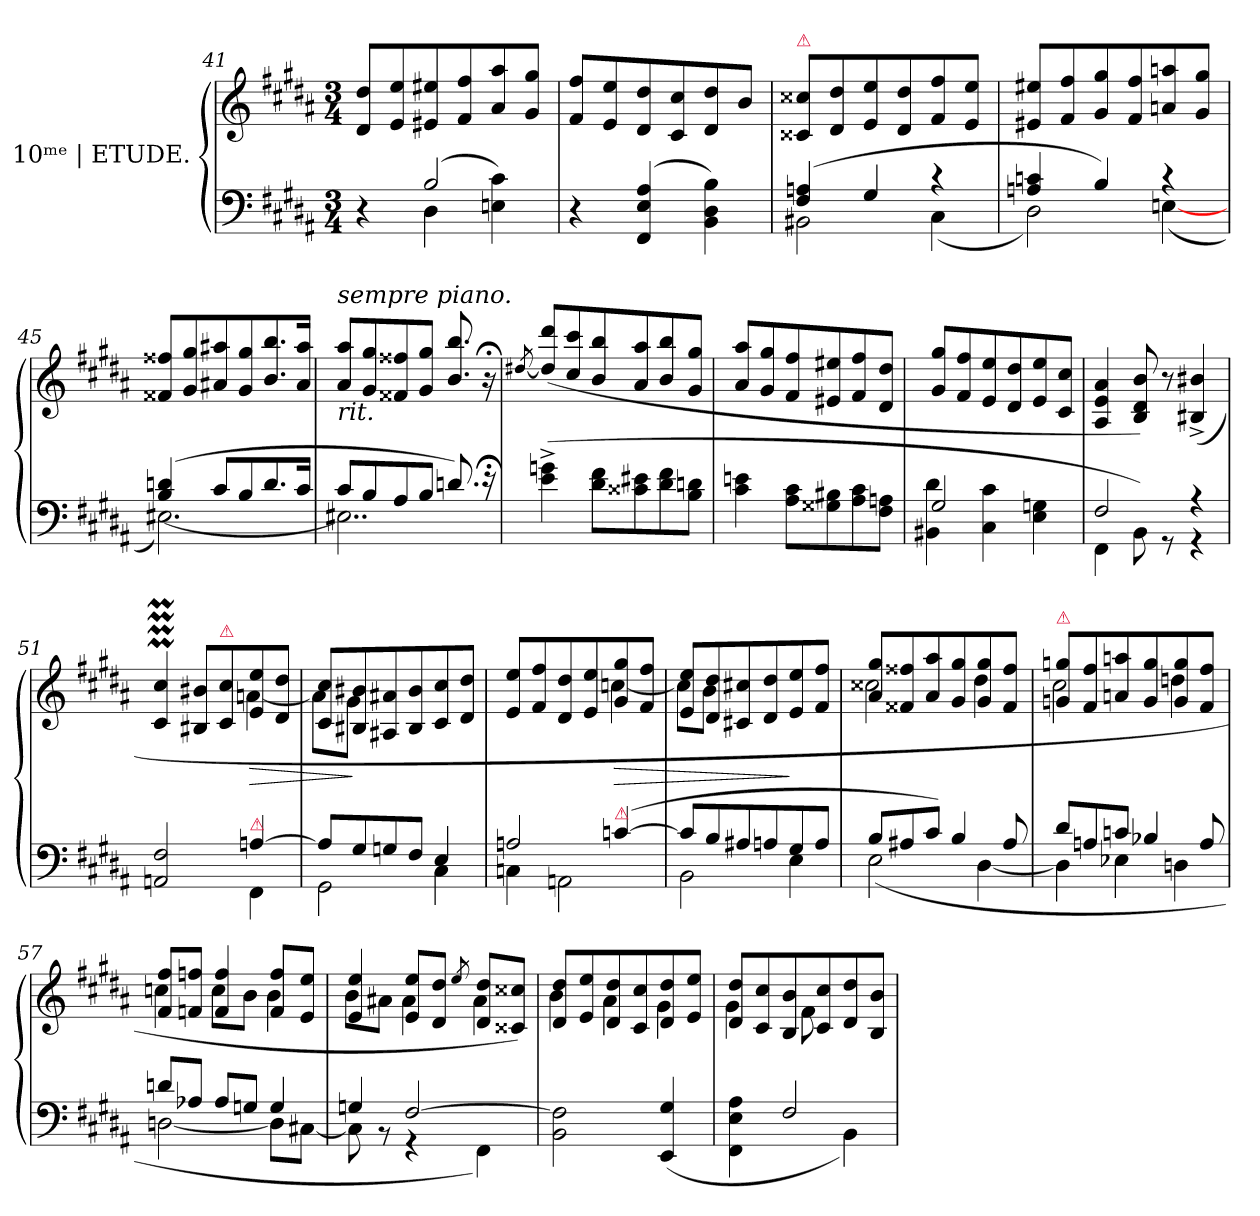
**kern	**kern	**dynam
*part1	*part1	*part1
*staff2	*staff1	*staff1/2
*I"10ᵐᵉ | ETUDE.	*	*
*clefF4	*clefG2	*
*k[f#c#g#d#a#]	*k[f#c#g#d#a#]	*
*M3/4	*M3/4	*
=41	=41	=41
*^	*	*
4rcyy	4r	8d#/ 8dd#/L	.
.	.	8e/ 8ee/	.
(2B	4D#	8e#X/ 8ee#X/	.
.	.	8f#/ 8ff#/	.
.	4En 4c#)	8a#/ 8aa#/	.
.	.	8g#/ 8gg#/J	.
*v	*v	*	*
=42	=42	=42
4r	8f# 8ff#L	.
.	8e 8ee	.
(4FF# 4E 4A#	8d# 8dd#	.
.	8c# 8cc#	.
4BB 4D# 4B)	8d# 8dd#	.
.	8bJ	.
=43	=43	=43
*^	*	*
!	!	!LO:TX:a:color=crimson:t=⚠	!
(>4F# 4An	2BB#X	8c##X 8cc##XL	.
.	.	8d# 8dd#	.
4G#	.	8e 8ee	.
.	.	8d# 8dd#	.
4rc	(>4C#	8f# 8ff#	.
.	.	8e 8eeJ	.
=44	=44	=44	=44
4An 4cn	2D#)	8e#X/ 8ee#X/L	.
.	.	8f#/ 8ff#/	.
4B)	.	8g#/ 8gg#/	.
.	.	8f#/ 8ff#/	.
4rc	(>[4En	8an/ 8aan/	.
.	.	8g#/ 8gg#/J	.
=45	=45	=45	=45
(4B 4dn	[2.E#X)	8f##X/ 8ff##X/L	.
.	.	8g#/ 8gg#/	.
8c#L	.	8a#X/ 8aa#X/	.
8B	.	8g#/ 8gg#/	.
8.d	.	8.b/ 8.bb/	.
16c#Jk	.	16a#/ 16aa#/Jk	.
=46	=46	=46	=46
!	!	!LO:TX:a:i:t=sempre piano.	!
!	!	!LO:TX:b:i:t=rit.	!
!	!LO:N:vis=2..	!	!
8c#L	2.E#X]	8a#/ 8aa#/L	.
8B	.	8g#/ 8gg#/	.
8A#	.	8f##X/ 8ff##X/	.
8BJ	.	8g#/ 8gg#/J	.
8.dn)	.	8.b/ 8.bb/	.
16r;<	.	16r;<	.
*v	*v	*	*
=47	=47	=47
.	[8qdd#X/	.
(<4e^<\ 4gn^<\	(>8dd#]/ 8ddd#/L	.
.	8cc#/ 8ccc#/	.
8d#\ 8f#\L	8b/ 8bb/	.
8c##X 8e#X	8a#/ 8aa#/	.
8d#\ 8f#\	8b/ 8bb/	.
8B\ 8dn\J	8g#/ 8gg#/J	.
=48	=48	=48
4c#\ 4en\	8a#/ 8aa#/L	.
.	8g#/ 8gg#/	.
8A# 8c#L	8f#/ 8ff#/	.
8G##X 8B#X	8e#X/ 8ee#X/	.
8A# 8c#	8f#/ 8ff#/	.
8F# 8AnJ	8d#/ 8dd#/J	.
=49	=49	=49
*^	*	*
2G#	4BB#X 4d#	8g# 8gg#L	.
.	.	8f# 8ff#	.
.	4C# 4c#	8e 8ee	.
.	.	8d# 8dd#	.
4rgyy	4E 4Gn	8e 8ee	.
.	.	8c# 8cc#J	.
=50	=50	=50	=50
2F#	4FF#	4A# 4e 4a#	.
.	8BB)	8B 8d# 8b)	.
.	8r	8r	.
4r	4r	(>4B#X^< 4b#X^<	.
=51	=51	=51	=51
*	*	*^	*
2AAn 2F#	2ryy	4c#M 4cc#M	2rFyy	.
.	.	8B#X 8b#XL	.	.
!	!	!LO:TX:a:color=crimson:t=⚠	!	!
.	.	8c# 8cc#	.	.
!LO:TX:a:color=crimson:t=⚠	!	!	!	!
!	!	!	!	!LO:HP:b
[4An	4FF#	8e 8ee	[4an	>
.	.	8d# 8dd#J	.	.
=52	=52	=52	=52	=52
8AnL]	2GG#	8c# 8cc#L	8anL]	.
8G#	.	8B#X 8b#X	8g#J	]
8Gn	.	8A#X 8a#X	2rFyy	.
8F#J	.	8B# 8b#	.	.
4E	4C#	8c# 8cc#	.	.
.	.	8d# 8dd#J	.	.
=53	=53	=53	=53	=53
2An	4Cn	8e 8eeL	2rAyy	.
.	.	8f# 8ff#	.	.
.	2AAn	8d# 8dd#	.	.
.	.	8e 8ee	.	.
!LO:TX:a:color=crimson:t=⚠	!	!	!	!
!	!	!	!	!LO:HP:b
([4cn	.	8g# 8gg#	[4ccn	>
.	.	8f# 8ff#J	.	.
=54	=54	=54	=54	=54
8cnL]	2BB	8e 8eeL	8ccnL]	.
8B	.	8d# 8dd#	8bJ	.
8A#X	.	8c#X 8cc#X	2rAyy	.
8An	.	8d# 8dd#	.	.
8G#	4E	8e 8ee	.	]
8AJ	.	8f# 8ff#J	.	.
=55	=55	=55	=55	=55
8BL	(<2E	8a# 8gg#L	2cc##X	.
8A#X	.	8f##X 8ff##X	.	.
8c#J)	.	8a# 8aa#	.	.
4B	.	8g# 8gg#	.	.
.	[4D#	8g# 8gg#	4dd#	.
8A#	.	8f## 8ff##J	.	.
=56	=56	=56	=56	=56
!	!	!LO:TX:a:color=crimson:t=⚠	!	!
8d#L	4D#]	8gn 8ggnL	2cc#	.
8An	.	8f# 8ff#	.	.
8cnJ	4E-X	8an 8aan	.	.
4B-X	.	8g 8gg	.	.
.	4Dn	8g 8gg	4ddn	.
8A	.	8f# 8ff#J	.	.
=57	=57	=57	=57	=57
8dnL	[2Dn	8f# 8ff#L	4ccn	.
8A-XJ	.	8fn 8ffnJ	.	.
8A-L	.	4f 4ff	8ccL	.
8GnJ	.	.	8bJ	.
4G	8DL]	8f 8ffL	4b	.
.	[8C#XJ	8e 8eeJ	.	.
=58	=58	=58	=58	=58
4Gn	8C#]	4e 4ee	8bL	.
.	8rBB	.	8a#XJ	.
[2F#	4rGG	8e 8eeL	4a#	.
.	.	8d# 8dd#J	.	.
.	.	8qee/	.	.
.	4FF#)	8d# 8dd#L	4a#	.
.	.	8c##X 8cc##XJ)	.	.
*v	*v	*	*	*
=59	=59	=59	=59
2BB 2F#]	8d# 8dd#L	4b	.
.	8e 8ee	.	.
.	8d# 8dd#	4a#	.
.	8c# 8cc#	.	.
(>4EE 4G#	8d# 8dd#	4g#	.
.	8e 8eeJ	.	.
=60	=60	=60	=60
*^	*	*	*
4reyy	4FF#\ 4E\ 4A#\	8d# 8dd#L	4g#	.
.	.	8c# 8cc#	.	.
2F#	4rEEyy	8B 8b	8ryy	.
.	.	8c# 8cc#	8f#	.
.	4BB)	8d# 8dd#	4ryy	.
.	.	8B 8bJ	.	.
*v	*v	*	*	*
*	*v	*v	*
=	=	=
*-	*-	*-
